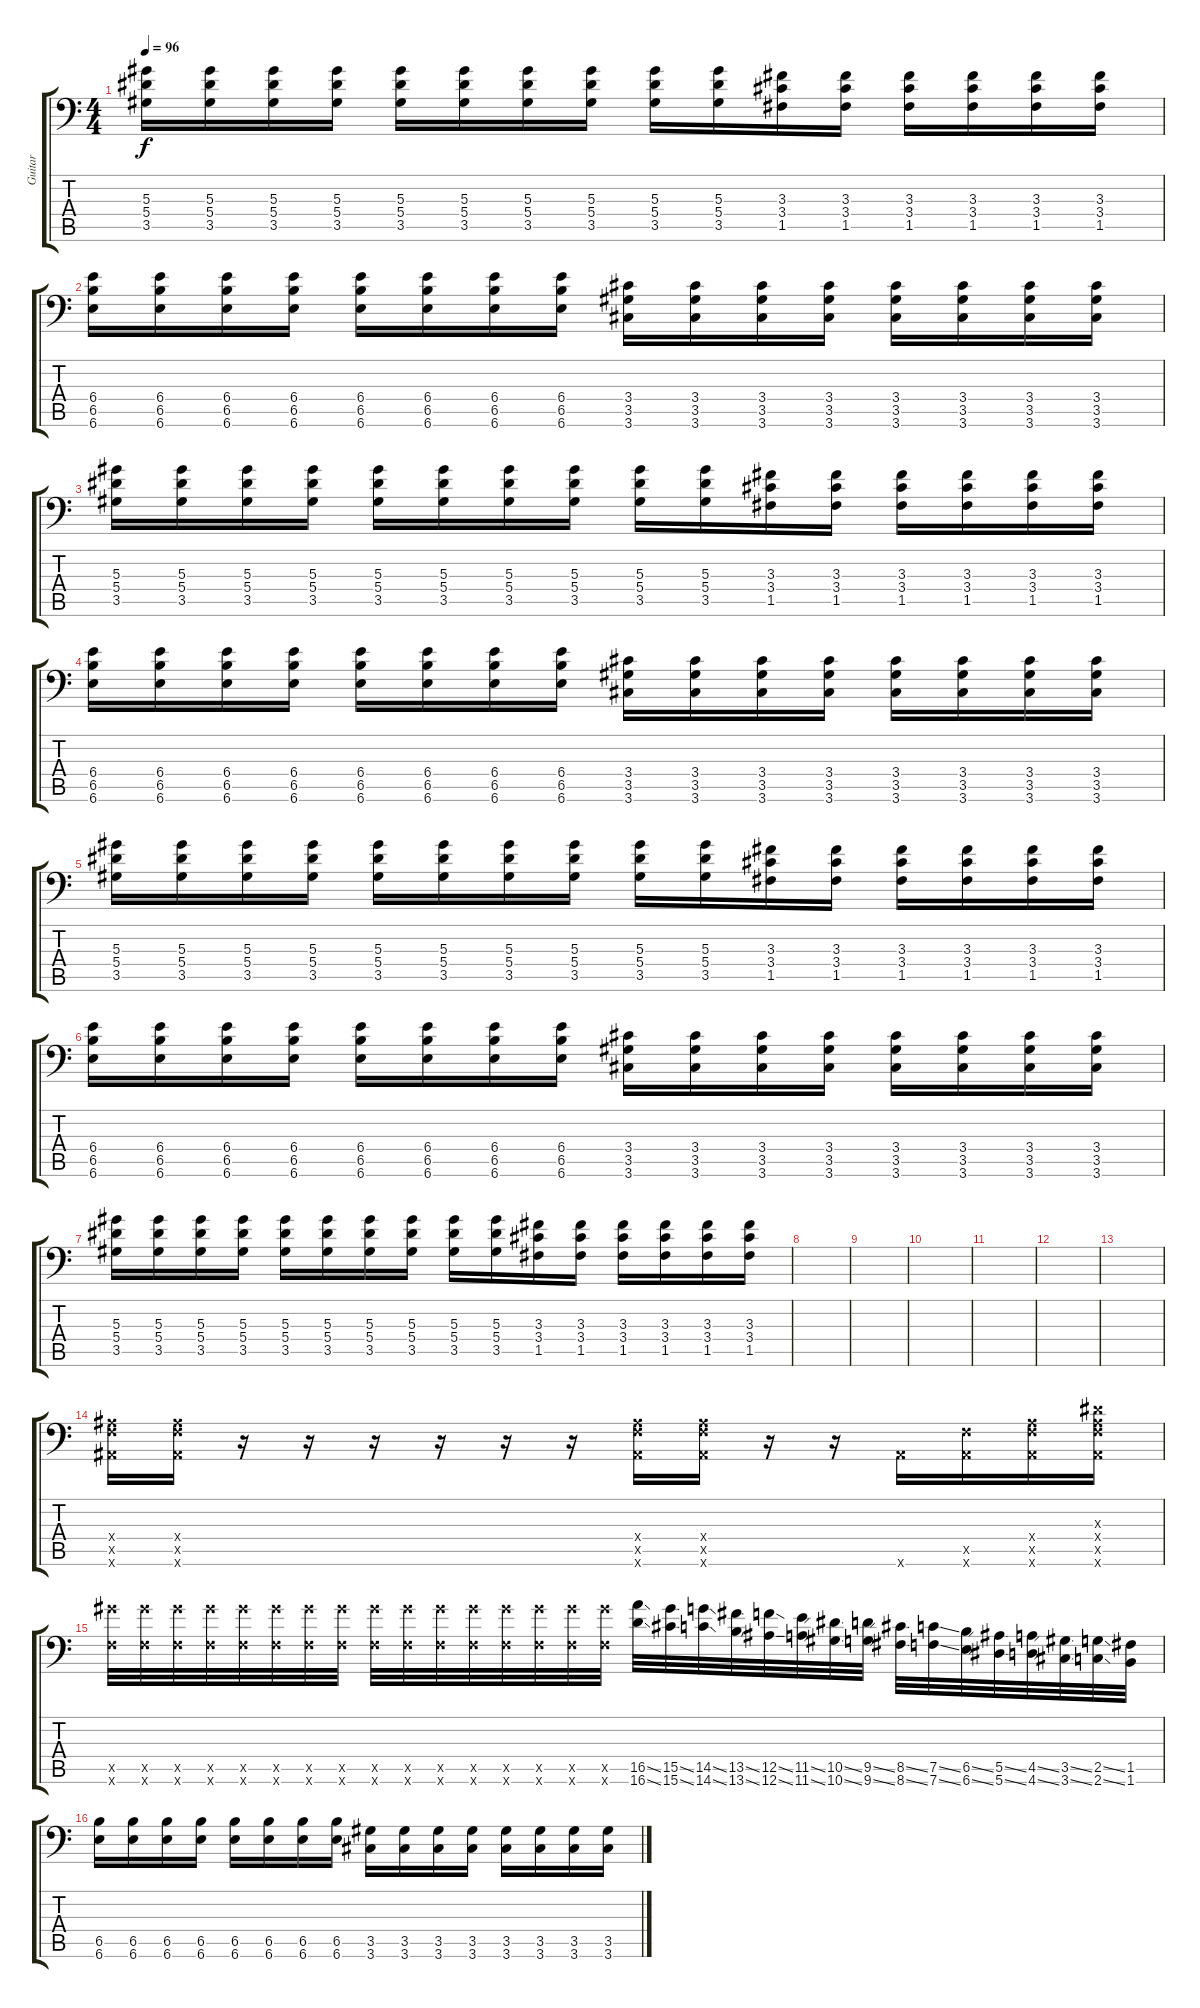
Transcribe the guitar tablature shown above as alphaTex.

\track ("Guitar" "Guitar") {instrument distortionguitar}
\staff {score tabs}
\tuning (C4 G3 Eb3 Bb2 F2 Bb1) {hide}
\ts (4 4)
\tempo 96
\clef f4
\ks c
(5.3 5.4 3.5).16{dy f} (5.3 5.4 3.5).16 (5.3 5.4 3.5).16 (5.3 5.4 3.5).16 (5.3 5.4 3.5).16 (5.3 5.4 3.5).16 (5.3 5.4 3.5).16 (5.3 5.4 3.5).16 (5.3 5.4 3.5).16 (5.3 5.4 3.5).16 (3.3 3.4 1.5).16 (3.3 3.4 1.5).16 (3.3 3.4 1.5).16 (3.3 3.4 1.5).16 (3.3 3.4 1.5).16 (3.3 3.4 1.5).16 |
(6.4 6.5 6.6).16 (6.4 6.5 6.6).16 (6.4 6.5 6.6).16 (6.4 6.5 6.6).16 (6.4 6.5 6.6).16 (6.4 6.5 6.6).16 (6.4 6.5 6.6).16 (6.4 6.5 6.6).16 (3.4 3.5 3.6).16 (3.4 3.5 3.6).16 (3.4 3.5 3.6).16 (3.4 3.5 3.6).16 (3.4 3.5 3.6).16 (3.4 3.5 3.6).16 (3.4 3.5 3.6).16 (3.4 3.5 3.6).16 |
(5.3 5.4 3.5).16 (5.3 5.4 3.5).16 (5.3 5.4 3.5).16 (5.3 5.4 3.5).16 (5.3 5.4 3.5).16 (5.3 5.4 3.5).16 (5.3 5.4 3.5).16 (5.3 5.4 3.5).16 (5.3 5.4 3.5).16 (5.3 5.4 3.5).16 (3.3 3.4 1.5).16 (3.3 3.4 1.5).16 (3.3 3.4 1.5).16 (3.3 3.4 1.5).16 (3.3 3.4 1.5).16 (3.3 3.4 1.5).16 |
(6.4 6.5 6.6).16 (6.4 6.5 6.6).16 (6.4 6.5 6.6).16 (6.4 6.5 6.6).16 (6.4 6.5 6.6).16 (6.4 6.5 6.6).16 (6.4 6.5 6.6).16 (6.4 6.5 6.6).16 (3.4 3.5 3.6).16 (3.4 3.5 3.6).16 (3.4 3.5 3.6).16 (3.4 3.5 3.6).16 (3.4 3.5 3.6).16 (3.4 3.5 3.6).16 (3.4 3.5 3.6).16 (3.4 3.5 3.6).16 |
(5.3 5.4 3.5).16 (5.3 5.4 3.5).16 (5.3 5.4 3.5).16 (5.3 5.4 3.5).16 (5.3 5.4 3.5).16 (5.3 5.4 3.5).16 (5.3 5.4 3.5).16 (5.3 5.4 3.5).16 (5.3 5.4 3.5).16 (5.3 5.4 3.5).16 (3.3 3.4 1.5).16 (3.3 3.4 1.5).16 (3.3 3.4 1.5).16 (3.3 3.4 1.5).16 (3.3 3.4 1.5).16 (3.3 3.4 1.5).16 |
(6.4 6.5 6.6).16 (6.4 6.5 6.6).16 (6.4 6.5 6.6).16 (6.4 6.5 6.6).16 (6.4 6.5 6.6).16 (6.4 6.5 6.6).16 (6.4 6.5 6.6).16 (6.4 6.5 6.6).16 (3.4 3.5 3.6).16 (3.4 3.5 3.6).16 (3.4 3.5 3.6).16 (3.4 3.5 3.6).16 (3.4 3.5 3.6).16 (3.4 3.5 3.6).16 (3.4 3.5 3.6).16 (3.4 3.5 3.6).16 |
(5.3 5.4 3.5).16 (5.3 5.4 3.5).16 (5.3 5.4 3.5).16 (5.3 5.4 3.5).16 (5.3 5.4 3.5).16 (5.3 5.4 3.5).16 (5.3 5.4 3.5).16 (5.3 5.4 3.5).16 (5.3 5.4 3.5).16 (5.3 5.4 3.5).16 (3.3 3.4 1.5).16 (3.3 3.4 1.5).16 (3.3 3.4 1.5).16 (3.3 3.4 1.5).16 (3.3 3.4 1.5).16 (3.3 3.4 1.5).16 |
|
|
|
|
|
|
(0.4{x} 0.5{x} 0.6{x}).16 (0.4{x} 0.5{x} 0.6{x}).16 r.16 r.16 r.16 r.16 r.16 r.16 (0.4{x} 0.5{x} 0.6{x}).16 (0.4{x} 0.5{x} 0.6{x}).16 r.16 r.16 0.6{x}.16 (0.5{x} 0.6{x}).16 (0.4{x} 0.5{x} 0.6{x}).16 (0.3{x} 0.4{x} 0.5{x} 0.6{x}).16 |
(0.5{x} 22.6{x}).32 (0.5{x} 22.6{x}).32 (0.5{x} 22.6{x}).32 (0.5{x} 22.6{x}).32 (0.5{x} 22.6{x}).32 (0.5{x} 22.6{x}).32 (0.5{x} 22.6{x}).32 (0.5{x} 22.6{x}).32 (0.5{x} 22.6{x}).32 (0.5{x} 22.6{x}).32 (0.5{x} 22.6{x}).32 (0.5{x} 22.6{x}).32 (0.5{x} 22.6{x}).32 (0.5{x} 22.6{x}).32 (0.5{x} 22.6{x}).32 (0.5{x} 22.6{x}).32 (16.5{ss} 16.6{ss}).32 (15.5{ss} 15.6{ss}).32 (14.5{ss} 14.6{ss}).32 (13.5{ss} 13.6{ss}).32 (12.5{ss} 12.6{ss}).32 (11.5{ss} 11.6{ss}).32 (10.5{ss} 10.6{ss}).32 (9.5{ss} 9.6{ss}).32 (8.5{ss} 8.6{ss}).32 (7.5{ss} 7.6{ss}).32 (6.5{ss} 6.6{ss}).32 (5.5{ss} 5.6{ss}).32 (4.5{ss} 4.6{ss}).32 (3.5{ss} 3.6{ss}).32 (2.5{ss} 2.6{ss}).32 (1.5 1.6).32 |
(6.5 6.6).16 (6.5 6.6).16 (6.5 6.6).16 (6.5 6.6).16 (6.5 6.6).16 (6.5 6.6).16 (6.5 6.6).16 (6.5 6.6).16 (3.5 3.6).16 (3.5 3.6).16 (3.5 3.6).16 (3.5 3.6).16 (3.5 3.6).16 (3.5 3.6).16 (3.5 3.6).16 (3.5 3.6).16
